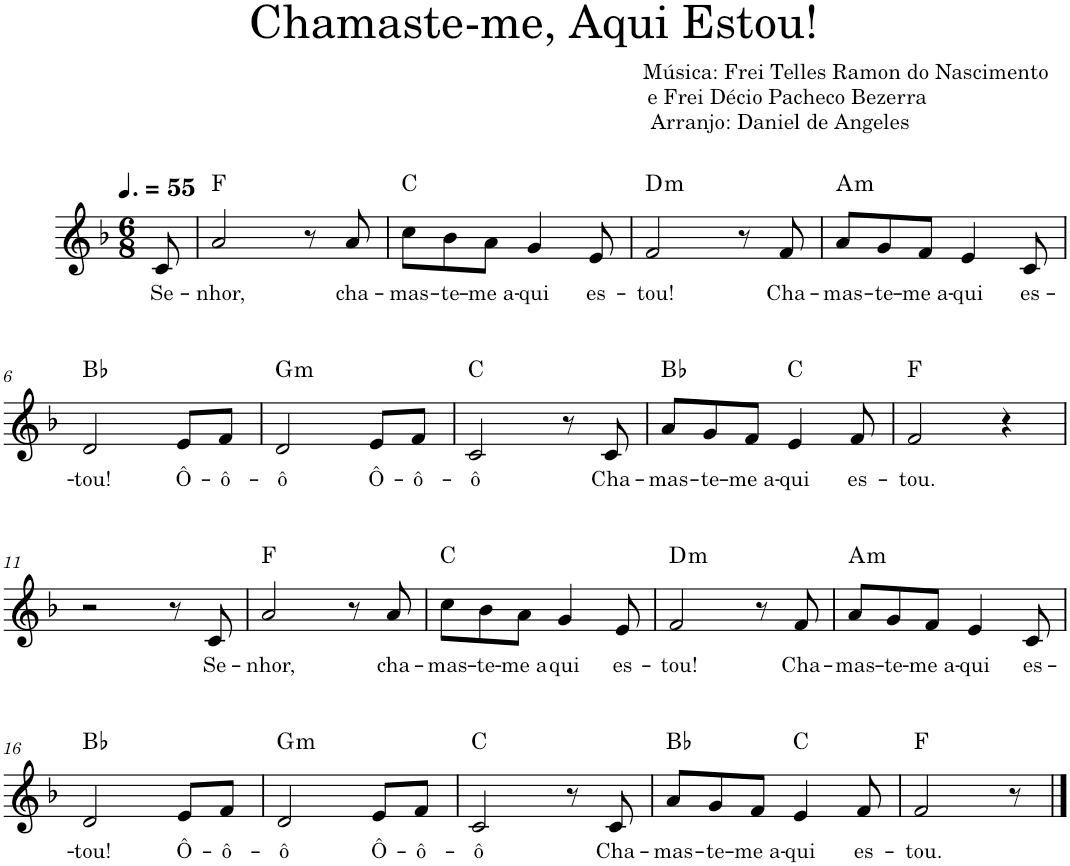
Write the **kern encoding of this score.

**kern	**text	**harte
*part1	*part1	*part1
*staff1	*staff1	*
*I"Piano	*	*
*I'Pno.	*	*
*clefG2	*	*
*k[b-]	*	*
*M6/8	*	*
*MM83	*	*
=1	=1	=1
!	!LO:LY:b	!
8c/	Se-	.
=2	=2	=2
!	!LO:LY:b	!
2a/	-nhor,	F:maj
8r	.	.
!	!LO:LY:b	!
8a/	cha-	.
=3	=3	=3
!	!LO:LY:b	!
8cc\L	-mas-	C:maj
!	!LO:LY:b	!
8b-\	-te-	.
!	!LO:LY:b	!
8a\J	-me a-	.
!	!LO:LY:b	!
4g/	-qui	.
!	!LO:LY:b	!
8e/	es-	.
=4	=4	=4
!	!LO:LY:b	!LO:H:kt=m
2f/	-tou!	D:min
8r	.	.
!	!LO:LY:b	!
8f/	Cha-	.
=5	=5	=5
!	!LO:LY:b	!LO:H:kt=m
8a/L	-mas-	A:min
!	!LO:LY:b	!
8g/	-te-	.
!	!LO:LY:b	!
8f/J	-me a-	.
!	!LO:LY:b	!
4e/	-qui	.
!	!LO:LY:b	!
8c/	es-	.
!!LO:LB:g=z
=6	=6	=6
!	!LO:LY:b	!
2d/	-tou!	Bb:maj
!	!LO:LY:b	!
8e/L	Ô-	.
!	!LO:LY:b	!
8f/J	-ô-	.
=7	=7	=7
!	!LO:LY:b	!LO:H:kt=m
2d/	-ô	G:min
!	!LO:LY:b	!
8e/L	Ô-	.
!	!LO:LY:b	!
8f/J	-ô-	.
=8	=8	=8
!	!LO:LY:b	!
2c/	-ô	C:maj
8r	.	.
!	!LO:LY:b	!
8c/	Cha-	.
=9	=9	=9
!	!LO:LY:b	!
8a/L	-mas-	Bb:maj
!	!LO:LY:b	!
8g/	-te-	.
!	!LO:LY:b	!
8f/J	-me a-	.
!	!LO:LY:b	!
4e/	-qui	C:maj
!	!LO:LY:b	!
8f/	es-	.
=10	=10	=10
!	!LO:LY:b	!
2f/	-tou.	F:maj
4r	.	.
!!LO:LB:g=z
=11	=11	=11
2r	.	.
8r	.	.
!	!LO:LY:b	!
8c/	Se-	.
=12	=12	=12
!	!LO:LY:b	!
2a/	-nhor,	F:maj
8r	.	.
!	!LO:LY:b	!
8a/	cha-	.
=13	=13	=13
!	!LO:LY:b	!
8cc\L	-mas-	C:maj
!	!LO:LY:b	!
8b-\	-te-	.
!	!LO:LY:b	!
8a\J	-me a	.
!	!LO:LY:b	!
4g/	qui	.
!	!LO:LY:b	!
8e/	es-	.
=14	=14	=14
!	!LO:LY:b	!LO:H:kt=m
2f/	-tou!	D:min
8r	.	.
!	!LO:LY:b	!
8f/	Cha-	.
=15	=15	=15
!	!LO:LY:b	!LO:H:kt=m
8a/L	-mas-	A:min
!	!LO:LY:b	!
8g/	-te-	.
!	!LO:LY:b	!
8f/J	-me a-	.
!	!LO:LY:b	!
4e/	-qui	.
!	!LO:LY:b	!
8c/	es-	.
!!LO:LB:g=z
=16	=16	=16
!	!LO:LY:b	!
2d/	-tou!	Bb:maj
!	!LO:LY:b	!
8e/L	Ô-	.
!	!LO:LY:b	!
8f/J	-ô-	.
=17	=17	=17
!	!LO:LY:b	!LO:H:kt=m
2d/	-ô	G:min
!	!LO:LY:b	!
8e/L	Ô-	.
!	!LO:LY:b	!
8f/J	-ô-	.
=18	=18	=18
!	!LO:LY:b	!
2c/	-ô	C:maj
8r	.	.
!	!LO:LY:b	!
8c/	Cha-	.
=19	=19	=19
!	!LO:LY:b	!
8a/L	-mas-	Bb:maj
!	!LO:LY:b	!
8g/	-te-	.
!	!LO:LY:b	!
8f/J	-me a-	.
!	!LO:LY:b	!
4e/	-qui	C:maj
!	!LO:LY:b	!
8f/	es-	.
=20	=20	=20
!	!LO:LY:b	!
2f/	-tou.	F:maj
8r	.	.
==	==	==
*-	*-	*-
